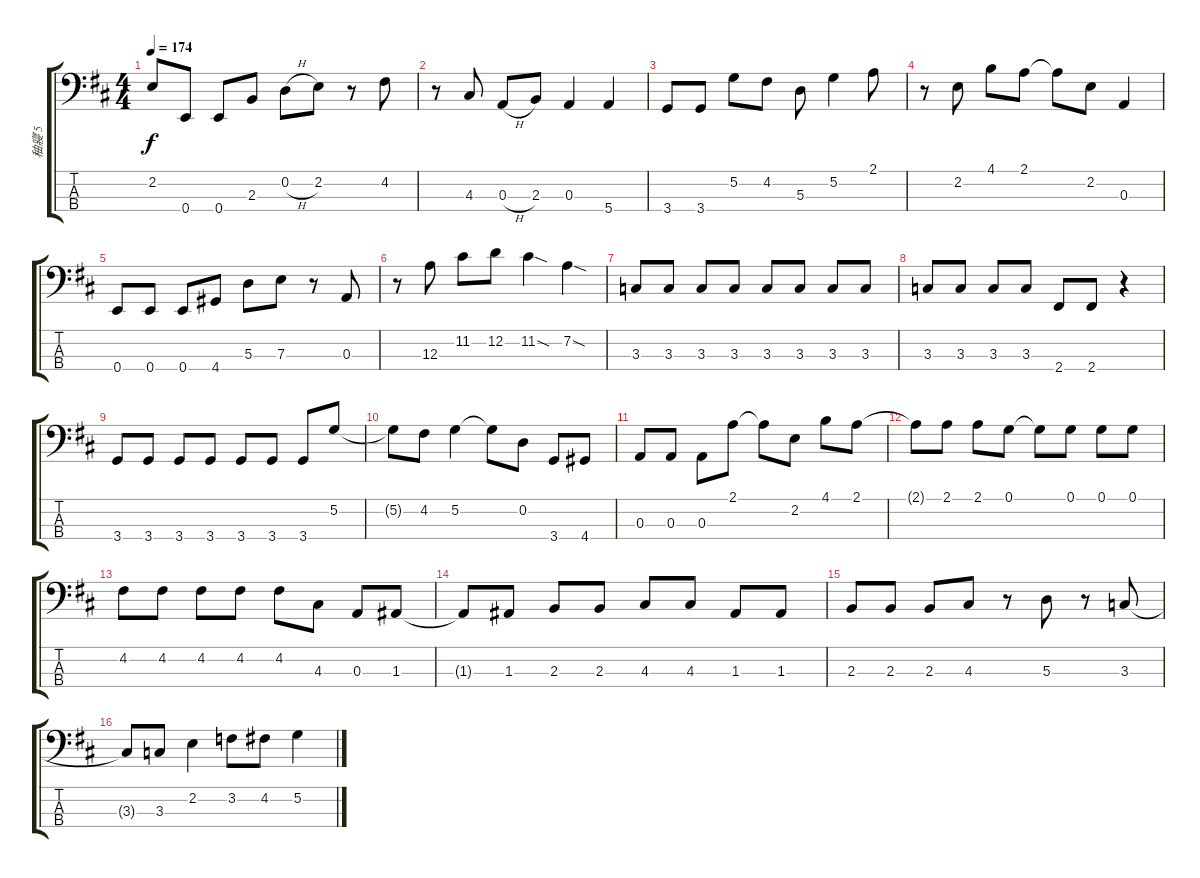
\track ("秞寢 5" "秞寢 5") {instrument electricbassfinger}
\staff {score tabs}
\tuning (G2 D2 A1 E1) {hide}
\ts (4 4)
\tempo 174
\clef f4
\ks d
2.2.8{dy f} 0.4.8 0.4.8 2.3.8 0.2{h}.8 2.2.8 r.8 4.2.8 |
r.8 4.3.8 0.3{h}.8 2.3.8 0.3.4 5.4.4 |
3.4.8 3.4.8 5.2.8 4.2.8 5.3.8 5.2.4 2.1.8 |
r.8 2.2.8 4.1.8 2.1.8 2.1{t}.8 2.2.8 0.3.4 |
0.4.8 0.4.8 0.4.8 4.4.8 5.3.8 7.3.8 r.8 0.3.8 |
r.8 12.3.8 11.2.8 12.2.8 11.2{sod}.4 7.2{sod}.4 |
3.3.8 3.3.8 3.3.8 3.3.8 3.3.8 3.3.8 3.3.8 3.3.8 |
3.3.8 3.3.8 3.3.8 3.3.8 2.4.8 2.4.8 r.4 |
3.4.8 3.4.8 3.4.8 3.4.8 3.4.8 3.4.8 3.4.8 5.2.8 |
5.2{t}.8 4.2.8 5.2.4 5.2{t}.8 0.2.8 3.4.8 4.4.8 |
0.3.8 0.3.8 0.3.8 2.1.8 2.1{t}.8 2.2.8 4.1.8 2.1.8 |
2.1{t}.8 2.1.8 2.1.8 0.1.8 0.1{t}.8 0.1.8 0.1.8 0.1.8 |
4.2.8 4.2.8 4.2.8 4.2.8 4.2.8 4.3.8 0.3.8 1.3.8 |
1.3{t}.8 1.3.8 2.3.8 2.3.8 4.3.8 4.3.8 1.3.8 1.3.8 |
2.3.8 2.3.8 2.3.8 4.3.8 r.8 5.3.8 r.8 3.3.8 |
3.3{t}.8 3.3.8 2.2.4 3.2.8 4.2.8 5.2.4
